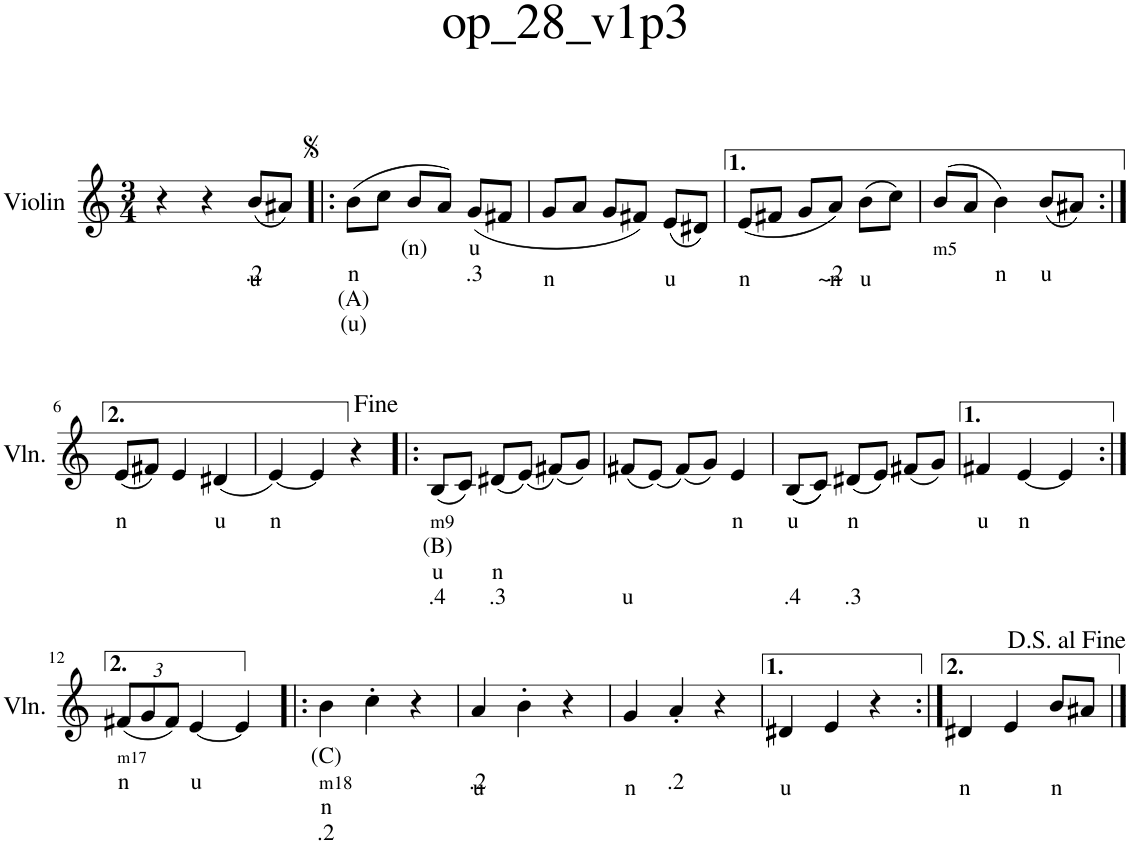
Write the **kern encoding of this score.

**kern	**text	**text	**text	**text
*part1	*part1	*part1	*part1	*part1
*staff1	*staff1	*staff1	*staff1	*staff1
*I"Violin	*	*	*	*
*I'Vln.	*	*	*	*
*clefG2	*	*	*	*
*k[]	*	*	*	*
*M3/4	*	*	*	*
=1	=1	=1	=1	=1
4r	.	.	.	.
4r	.	.	.	.
!	!LO:LY:b	!LO:LY:b	!	!
(8b/L	u	.2	.	.
8a#X/J)	.	.	.	.
=2!|:	=2!|:	=2!|:	=2!|:	=2!|:
!	!	!LO:LY:b	!LO:LY:b	!LO:LY:b
(8b\L	.	n	(A)	(u)
8cc\J	.	.	.	.
!	!LO:LY:b	!	!	!
8b/L	(n)	.	.	.
8a/J)	.	.	.	.
!	!LO:LY:b	!LO:LY:b	!	!
(8g/L	u	.3	.	.
8f#X/J	.	.	.	.
=3	=3	=3	=3	=3
!	!LO:LY:b	!	!	!
8g/L	n	.	.	.
8a/J	.	.	.	.
8g/L	.	.	.	.
8f#X/J)	.	.	.	.
!	!LO:LY:b	!	!	!
(8e/L	u	.	.	.
8d#X/J)	.	.	.	.
=4	=4	=4	=4	=4
!	!LO:LY:b	!	!	!
(8e/L	n	.	.	.
8f#X/J	.	.	.	.
8g/L	.	.	.	.
!	!LO:LY:b	!LO:LY:b	!	!
8a/J)	~n	.2	.	.
!	!LO:LY:b	!	!	!
(8b\L	u	.	.	.
8cc\J)	.	.	.	.
=5	=5	=5	=5	=5
!	!LO:LY:b	!	!	!
(8b/L	m5	.	.	.
8a/J	.	.	.	.
!	!	!LO:LY:b	!	!
4b\)	.	n	.	.
!	!	!LO:LY:b	!	!
(8b/L	.	u	.	.
8a#X/J)	.	.	.	.
!!LO:LB:g=z
=6:|!	=6:|!	=6:|!	=6:|!	=6:|!
!	!LO:LY:b	!	!	!
(8e/L	n	.	.	.
8f#X/J)	.	.	.	.
4e/	.	.	.	.
!	!LO:LY:b	!	!	!
(4d#X/	u	.	.	.
=7	=7	=7	=7	=7
!	!LO:LY:b	!	!	!
[4e/)	n	.	.	.
4e/]	.	.	.	.
4r	.	.	.	.
=8!|:	=8!|:	=8!|:	=8!|:	=8!|:
!	!LO:LY:b	!LO:LY:b	!LO:LY:b	!LO:LY:b
(8B/L	m9	(B)	u	.4
8c/J)	.	.	.	.
!	!	!	!LO:LY:b	!LO:LY:b
(8d#X/L	.	.	n	.3
(8e/J)	.	.	.	.
(8f#X/L)	.	.	.	.
8g/J)	.	.	.	.
=9	=9	=9	=9	=9
!	!	!	!	!LO:LY:b
(8f#X/L	.	.	.	u
(8e/J)	.	.	.	.
(8f#/L)	.	.	.	.
8g/J)	.	.	.	.
!	!LO:LY:b	!	!	!
4e/	n	.	.	.
=10	=10	=10	=10	=10
!	!LO:LY:b	!	!	!LO:LY:b
((8B/L	u	.	.	.4
8c/J))	.	.	.	.
!	!LO:LY:b	!	!	!LO:LY:b
(8d#X/L	n	.	.	.3
8e/J)	.	.	.	.
(8f#X/L	.	.	.	.
8g/J)	.	.	.	.
=11	=11	=11	=11	=11
!	!LO:LY:b	!	!	!
4f#X/	u	.	.	.
!	!LO:LY:b	!	!	!
[4e/	n	.	.	.
4e/]	.	.	.	.
!!LO:LB:g=z
=12:|!	=12:|!	=12:|!	=12:|!	=12:|!
*Xbrackettup	*	*	*	*
!	!LO:LY:b	!LO:LY:b	!	!
(12f#X/L	m17	n	.	.
12g/	.	.	.	.
12f#/J)	.	.	.	.
!	!	!LO:LY:b	!	!
[4e/	.	u	.	.
4e/]	.	.	.	.
=13!|:	=13!|:	=13!|:	=13!|:	=13!|:
!	!LO:LY:b	!LO:LY:b	!LO:LY:b	!LO:LY:b
4b\	(C)	m18	n	.2
4cc'\	.	.	.	.
4r	.	.	.	.
=14	=14	=14	=14	=14
!	!LO:LY:b	!LO:LY:b	!	!
4a/	u	.2	.	.
4b'\	.	.	.	.
4r	.	.	.	.
=15	=15	=15	=15	=15
!	!LO:LY:b	!	!	!
4g/	n	.	.	.
!	!	!LO:LY:b	!	!
4a'/	.	.2	.	.
4r	.	.	.	.
=16	=16	=16	=16	=16
!	!LO:LY:b	!	!	!
4d#X/	u	.	.	.
4e/	.	.	.	.
4r	.	.	.	.
=17:|!	=17:|!	=17:|!	=17:|!	=17:|!
!	!LO:LY:b	!	!	!
4d#X/	n	.	.	.
4e/	.	.	.	.
!	!LO:LY:b	!	!	!
8b/L	n	.	.	.
8a#X/J	.	.	.	.
==	==	==	==	==
*-	*-	*-	*-	*-
